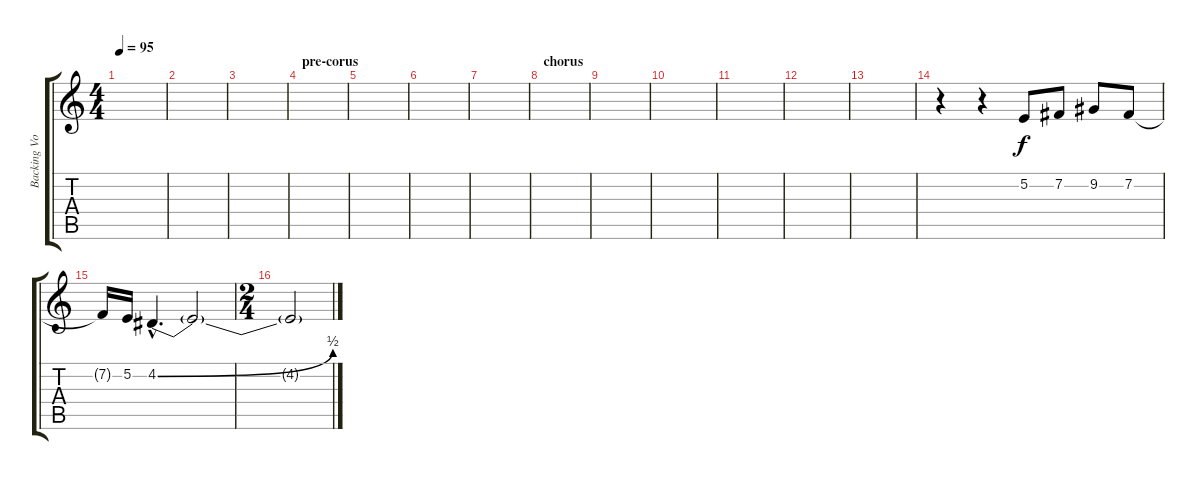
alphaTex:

\track ("Backing Vocals" "Backing Vo") {instrument choiraahs}
\staff {score tabs}
\tuning (E4 B3 G3 D3 A2 E2) {hide}
\ts (4 4)
\tempo 95
\clef g2
\ks c
|
|
|
\section ("" "pre-corus")
|
|
|
|
\section ("" "chorus")
|
|
|
|
|
|
r.4 r.4 5.2.8 7.2.8 9.2.8 7.2.8 |
7.2{t}.16{volume 10} 5.2.16 4.2{be (bend 0 0 60 2) hac}.4{d} 4.2{t}.2 |
\ts (2 4)
4.2{t}.2
